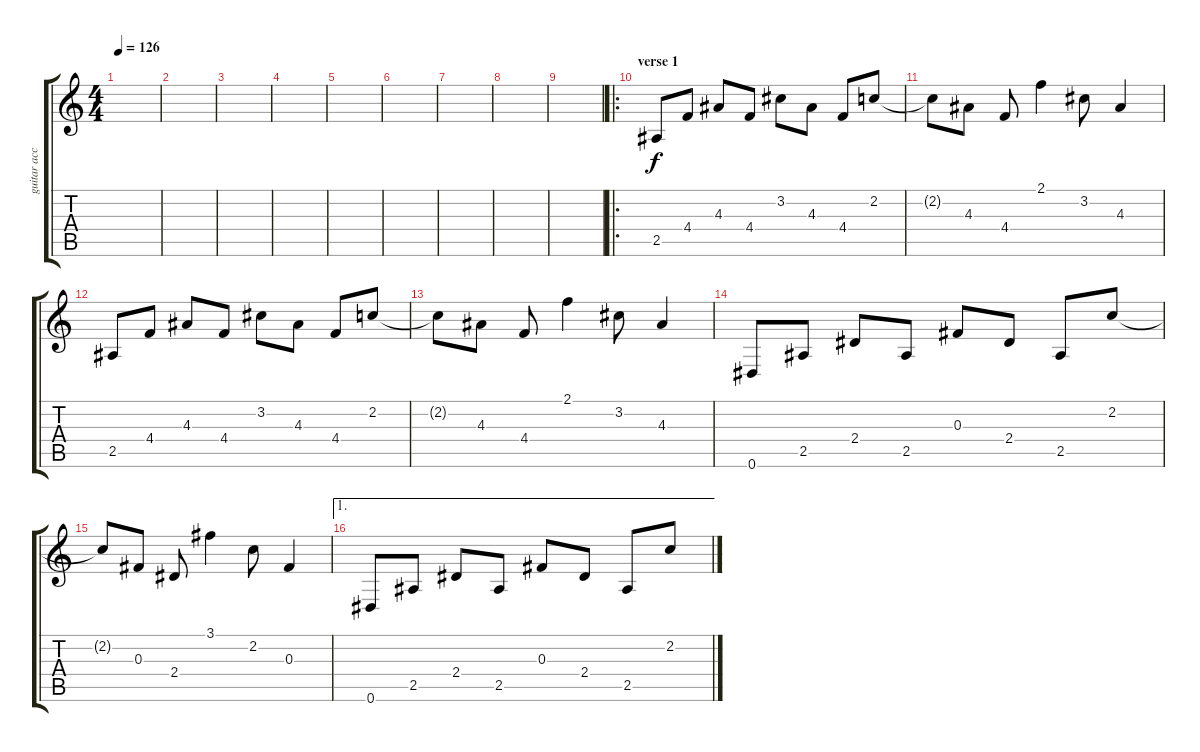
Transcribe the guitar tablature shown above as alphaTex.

\track ("guitar acc" "guitar acc") {instrument acousticguitarnylon}
\staff {score tabs}
\tuning (Eb4 Bb3 Gb3 Db3 Ab2 Eb2) {hide}
\ts (4 4)
\tempo 126
\clef g2
\ks c
|
|
|
|
|
|
|
|
|
\ro
\section ("" "verse 1")
2.5.8 4.4.8 4.3.8 4.4.8 3.2.8 4.3.8 4.4.8 2.2.8 |
2.2{t}.8 4.3.8 4.4.8 2.1.4 3.2.8 4.3.4 |
2.5.8 4.4.8 4.3.8 4.4.8 3.2.8 4.3.8 4.4.8 2.2.8 |
2.2{t}.8 4.3.8 4.4.8 2.1.4 3.2.8 4.3.4 |
0.6.8 2.5.8 2.4.8 2.5.8 0.3.8 2.4.8 2.5.8 2.2.8 |
2.2{t}.8 0.3.8 2.4.8 3.1.4 2.2.8 0.3.4 |
\ae 1
0.6.8 2.5.8 2.4.8 2.5.8 0.3.8 2.4.8 2.5.8 2.2.8
